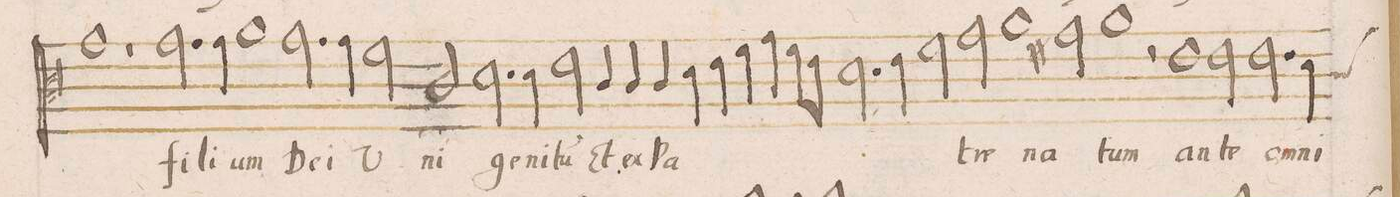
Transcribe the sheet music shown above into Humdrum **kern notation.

**kern	**text
*I"DISCANTVS	*
*clefC3	*
*k[]	*
*met(C|)	*
*M2/1	*
1g\	.
1r	.
=30-	=30-
2.g\	fi-
4g\	-li-
1a\	-um
=31-	=31-
2.g\	De-
4g\	-i
2f\	U-
2c/	-ni-
=32-	=32-
2.d\	-ge-
4d\	-ni-
2e\	-tu(m)
4c/	Et
4c/	ex
=33-	=33-
4c/	Pa-
4d\	.
4e\	.
4f\	.
4g\	.
8f\L	.
8e\J	.
2.d\	.
=34-	=34-
4e\	.
2f\	.
2g\	-tre
1a\	na-
=35-	=35-
2g#X\	.
1a\	-tum
=36-	=36-
2r	.
1e\	an-
2e\	-te
=37-	=37-
2.e\	om-
*custos:c	*
4d\	-ni-
*-	*-
